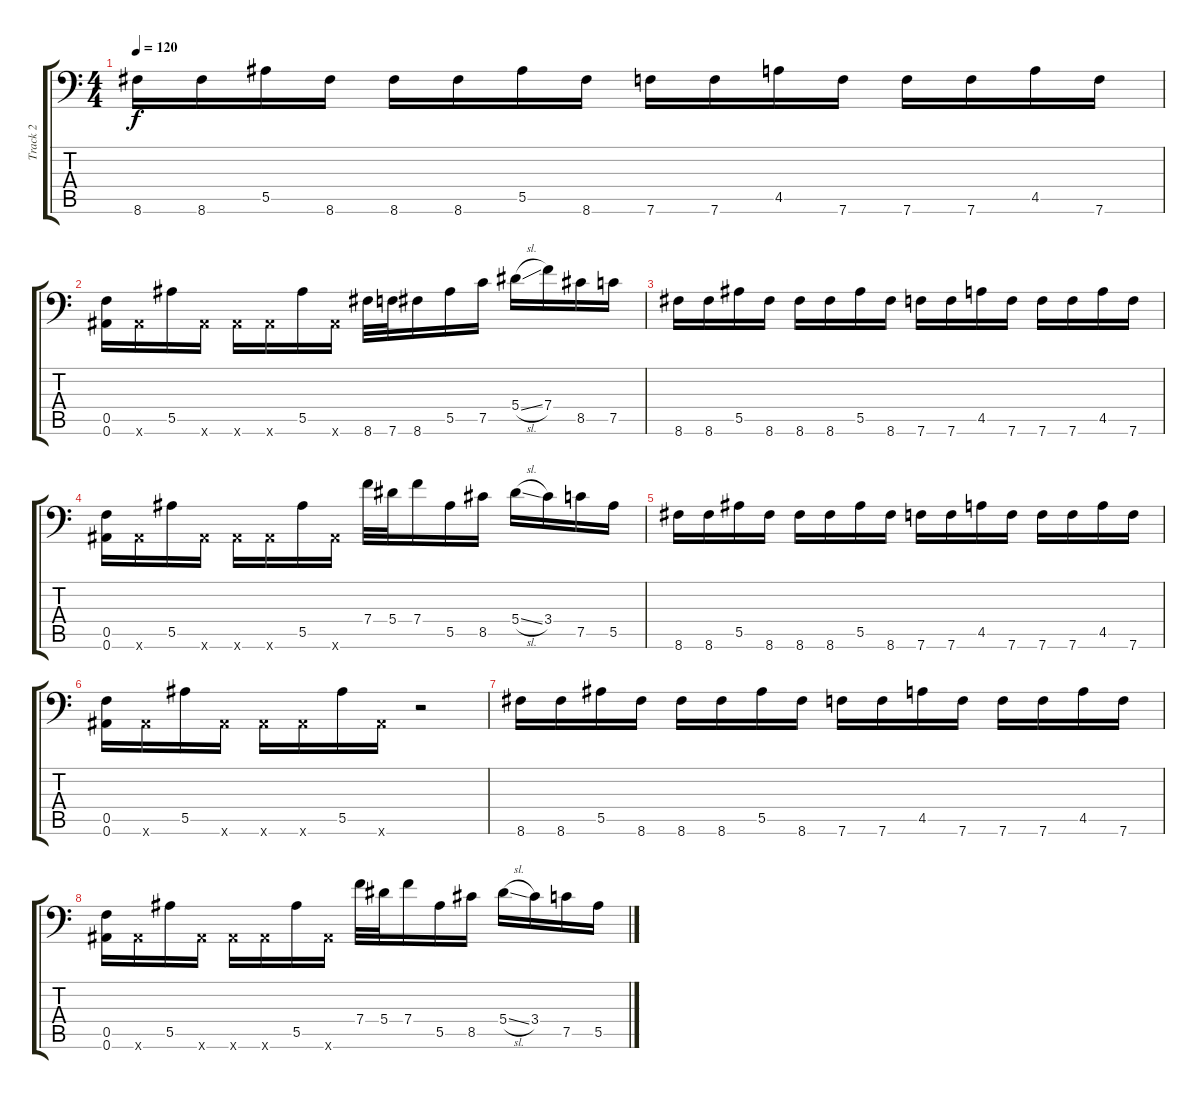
\track ("Track 2" "Track 2") {instrument distortionguitar}
\staff {score tabs}
\tuning (C4 G3 Eb3 Bb2 F2 Bb1) {hide}
\ts (4 4)
\tempo 120
\clef f4
\ks c
8.6.16{dy f} 8.6.16 5.5.16 8.6.16 8.6.16 8.6.16 5.5.16 8.6.16 7.6.16 7.6.16 4.5.16 7.6.16 7.6.16 7.6.16 4.5.16 7.6.16 |
(0.5 0.6).16 0.6{x}.16 5.5.16 0.6{x}.16 0.6{x}.16 0.6{x}.16 5.5.16 0.6{x}.16 8.6.32 7.6.32 8.6.16 5.5.16 7.5.16 5.4{sl}.16 7.4.16 8.5.16 7.5.16 |
8.6.16 8.6.16 5.5.16 8.6.16 8.6.16 8.6.16 5.5.16 8.6.16 7.6.16 7.6.16 4.5.16 7.6.16 7.6.16 7.6.16 4.5.16 7.6.16 |
(0.5 0.6).16 0.6{x}.16 5.5.16 0.6{x}.16 0.6{x}.16 0.6{x}.16 5.5.16 0.6{x}.16 7.4.32 5.4.32 7.4.16 5.5.16 8.5.16 5.4{sl}.16 3.4.16 7.5.16 5.5.16 |
8.6.16 8.6.16 5.5.16 8.6.16 8.6.16 8.6.16 5.5.16 8.6.16 7.6.16 7.6.16 4.5.16 7.6.16 7.6.16 7.6.16 4.5.16 7.6.16 |
(0.5 0.6).16 0.6{x}.16 5.5.16 0.6{x}.16 0.6{x}.16 0.6{x}.16 5.5.16 0.6{x}.16 r.2 |
8.6.16 8.6.16 5.5.16 8.6.16 8.6.16 8.6.16 5.5.16 8.6.16 7.6.16 7.6.16 4.5.16 7.6.16 7.6.16 7.6.16 4.5.16 7.6.16 |
(0.5 0.6).16 0.6{x}.16 5.5.16 0.6{x}.16 0.6{x}.16 0.6{x}.16 5.5.16 0.6{x}.16 7.4.32 5.4.32 7.4.16 5.5.16 8.5.16 5.4{sl}.16 3.4.16 7.5.16 5.5.16
